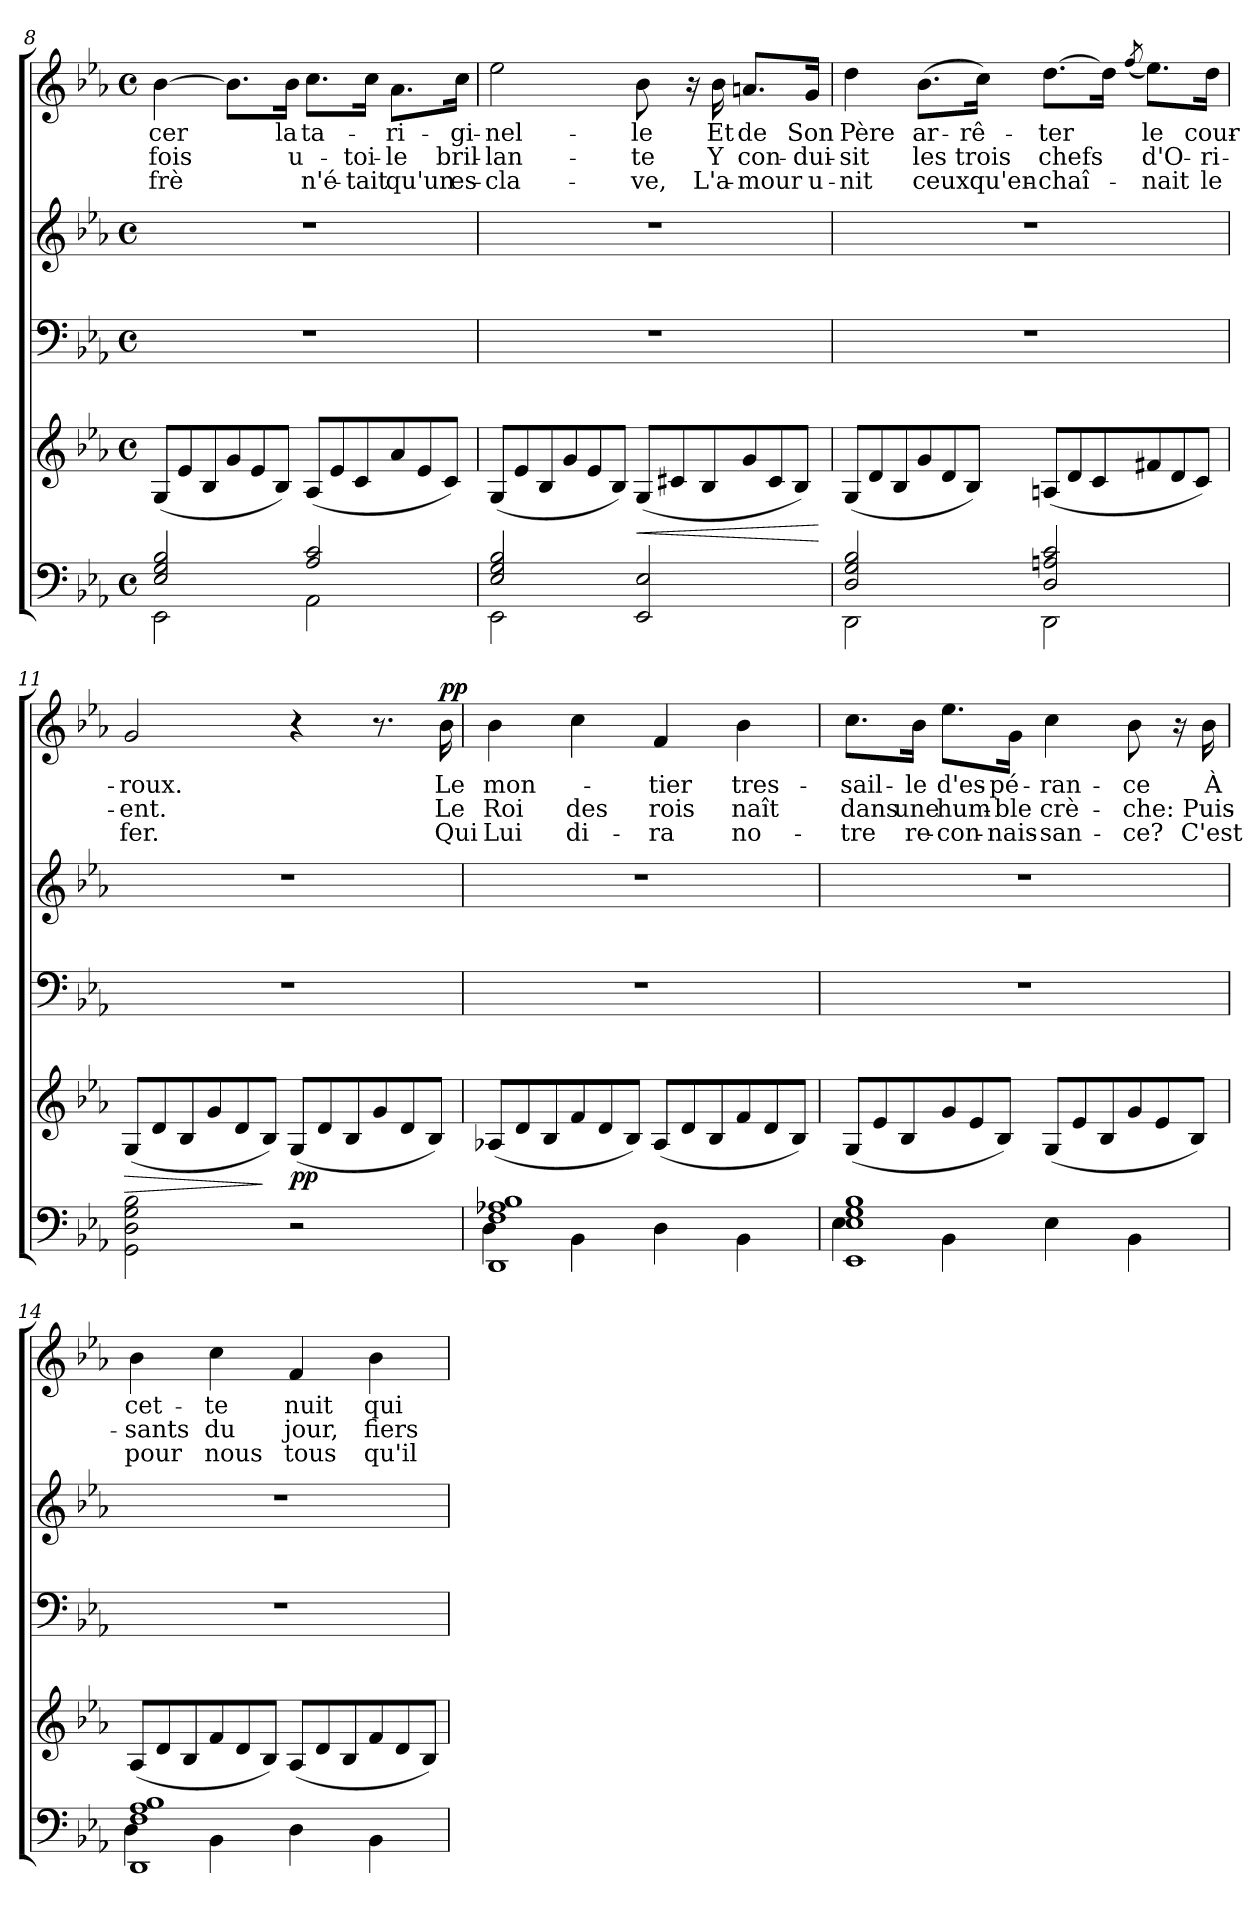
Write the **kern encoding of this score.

**kern	**kern	**dynam	**kern	**kern	**kern	**text	**text	**text	**dynam
*part4	*part4	*part4	*part3	*part2	*part1	*part1	*part1	*part1	*part1
*staff5	*staff4	*staff4/5	*staff3	*staff2	*staff1	*staff1	*staff1	*staff1	*staff1
*clefF4	*clefG2	*	*clefF4	*clefG2	*clefG2	*	*	*	*
*k[b-e-a-]	*k[b-e-a-]	*	*k[b-e-a-]	*k[b-e-a-]	*k[b-e-a-]	*	*	*	*
*E-:	*E-:	*	*E-:	*E-:	*E-:	*	*	*	*
*M4/4	*M4/4	*	*M4/4	*M4/4	*M4/4	*	*	*	*
*met(c)	*met(c)	*	*met(c)	*met(c)	*met(c)	*	*	*	*
=8	=8	=8	=8	=8	=8	=8	=8	=8	=8
*^	*	*	*	*	*	*	*	*	*
*	*	*Xtuplet	*	*	*	*	*	*	*	*
!	!	!	!	!	!	!	!LO:LY:b	!LO:LY:b	!LO:LY:b	!
2E-/ 2G/ 2B-/	2EE-\	(<12G/L	.	1r	1r	[4b-\	-cer	-fois	frè	.
.	.	12e-/	.	.	.	.	.	.	.	.
.	.	12B-/	.	.	.	.	.	.	.	.
.	.	12g/	.	.	.	8.b-\L]	.	.	.	.
.	.	12e-/	.	.	.	.	.	.	.	.
.	.	12B-/J)	.	.	.	.	.	.	.	.
!	!	!	!	!	!	!	!LO:LY:b	!LO:LY:b	!	!
.	.	.	.	.	.	16b-\Jk	la	u-	.	.
!	!	!	!	!	!	!	!LO:LY:b	!	!LO:LY:b	!
2A-/ 2c/	2AA-\	(<12A-/L	.	.	.	8.cc\L	ta-	.	n'é-	.
.	.	12e-/	.	.	.	.	.	.	.	.
.	.	12c/	.	.	.	.	.	.	.	.
!	!	!	!	!	!	!	!	!LO:LY:b	!LO:LY:b	!
.	.	.	.	.	.	16cc\Jk	.	-toi-	-tait	.
!	!	!	!	!	!	!	!LO:LY:b	!LO:LY:b	!LO:LY:b	!
.	.	12a-/	.	.	.	8.a-\L	-ri-	-le	qu'un	.
.	.	12e-/	.	.	.	.	.	.	.	.
.	.	12c/J)	.	.	.	.	.	.	.	.
!	!	!	!	!	!	!	!LO:LY:b	!LO:LY:b	!LO:LY:b	!
.	.	.	.	.	.	16cc\Jk	-gi-	bril-	es-	.
!!LO:PB:g=z
=9	=9	=9	=9	=9	=9	=9	=9	=9	=9	=9
!	!	!	!	!	!	!	!LO:LY:b	!LO:LY:b	!LO:LY:b	!
2E-/ 2G/ 2B-/	2EE-\	(<12G/L	.	1r	1r	2ee-\	-nel-	-lan-	-cla-	.
.	.	12e-/	.	.	.	.	.	.	.	.
.	.	12B-/	.	.	.	.	.	.	.	.
.	.	12g/	.	.	.	.	.	.	.	.
.	.	12e-/	.	.	.	.	.	.	.	.
.	.	12B-/J)	.	.	.	.	.	.	.	.
!	!	!	!LO:HP:b	!	!	!	!LO:LY:b	!LO:LY:b	!LO:LY:b	!
2EE-/ 2E-/	2ryy	(<12G/L	<	.	.	8b-\	-le	-te	-ve,	.
.	.	12c#X/	.	.	.	.	.	.	.	.
.	.	.	.	.	.	16r	.	.	.	.
.	.	12B-/	.	.	.	.	.	.	.	.
!	!	!	!	!	!	!	!LO:LY:b	!LO:LY:b	!LO:LY:b	!
.	.	.	.	.	.	16b-\	Et	Y	L'a-	.
!	!	!	!	!	!	!	!LO:LY:b	!LO:LY:b	!LO:LY:b	!
.	.	12g/	.	.	.	8.an/L	de	con-	-mour	.
.	.	12c#/	.	.	.	.	.	.	.	.
.	.	12B-/J)	.	.	.	.	.	.	.	.
!	!	!	!	!	!	!	!LO:LY:b	!LO:LY:b	!LO:LY:b	!
.	.	.	.	.	.	16g/Jk	Son	-dui-	u-	.
*v	*v	*	*	*	*	*	*	*	*	*
.	.	[	.	.	.	.	.	.	.
=10	=10	=10	=10	=10	=10	=10	=10	=10	=10
*^	*	*	*	*	*	*	*	*	*
!	!	!	!	!	!	!	!LO:LY:b	!LO:LY:b	!LO:LY:b	!
2D/ 2G/ 2B-/	2DD\	(<12G/L	.	1r	1r	4dd\	Père	-sit	-nit	.
.	.	12d/	.	.	.	.	.	.	.	.
.	.	12B-/	.	.	.	.	.	.	.	.
!	!	!	!	!	!	!	!LO:LY:b	!LO:LY:b	!LO:LY:b	!
.	.	12g/	.	.	.	(>8.b-\L	ar-	les	ceux	.
.	.	12d/	.	.	.	.	.	.	.	.
.	.	12B-/J)	.	.	.	.	.	.	.	.
!	!	!	!	!	!	!	!LO:LY:b	!LO:LY:b	!LO:LY:b	!
.	.	.	.	.	.	16cc\Jk)	-rê-	trois	qu'en-	.
!	!	!	!	!	!	!	!LO:LY:b	!LO:LY:b	!LO:LY:b	!
2D/ 2An/ 2c/	2DD\	(<12An/L	.	.	.	[8.dd\L	-ter	chefs	-chaî-	.
.	.	12d/	.	.	.	.	.	.	.	.
.	.	12c/	.	.	.	.	.	.	.	.
.	.	.	.	.	.	16dd\Jk]	.	.	.	.
.	.	.	.	.	.	(<8qff/	.	.	.	.
!	!	!	!	!	!	!	!LO:LY:b	!LO:LY:b	!LO:LY:b	!
.	.	12f#X/	.	.	.	8.ee-\L)	le	d'O-	-nait	.
.	.	12d/	.	.	.	.	.	.	.	.
.	.	12c/J)	.	.	.	.	.	.	.	.
!	!	!	!	!	!	!	!LO:LY:b	!LO:LY:b	!LO:LY:b	!
.	.	.	.	.	.	16dd\Jk	cour-	-ri-	le	.
*v	*v	*	*	*	*	*	*	*	*	*
!!LO:LB:g=z
=11	=11	=11	=11	=11	=11	=11	=11	=11	=11
!	!	!LO:HP:b	!	!	!	!LO:LY:b	!LO:LY:b	!LO:LY:b	!
2GG\ 2D\ 2G\ 2B-\	(<12G/L	>	1r	1r	2g/	-roux.	-ent.	fer.	.
.	12d/	.	.	.	.	.	.	.	.
.	12B-/	.	.	.	.	.	.	.	.
.	12g/	.	.	.	.	.	.	.	.
.	12d/	.	.	.	.	.	.	.	.
.	12B-/J)	]	.	.	.	.	.	.	.
!	!	!LO:DY:b	!	!	!	!	!	!	!
2r	(<12G/L	pp	.	.	4r	.	.	.	.
.	12d/	.	.	.	.	.	.	.	.
.	12B-/	.	.	.	.	.	.	.	.
.	12g/	.	.	.	8.r	.	.	.	.
.	12d/	.	.	.	.	.	.	.	.
.	12B-/J)	.	.	.	.	.	.	.	.
!	!	!	!	!	!	!LO:LY:b	!LO:LY:b	!LO:LY:b	!LO:DY:a
.	.	.	.	.	16b-\	Le	Le	Qui	pp
=12	=12	=12	=12	=12	=12	=12	=12	=12	=12
*^	*	*	*	*	*	*	*	*	*
!	!	!	!	!	!	!	!LO:LY:b	!LO:LY:b	!LO:LY:b	!
1DD 1F 1A-X 1B-	4D\	(<12A-X/L	.	1r	1r	4b-\	mon-	Roi	Lui	.
.	.	12d/	.	.	.	.	.	.	.	.
.	.	12B-/	.	.	.	.	.	.	.	.
!	!	!	!	!	!	!	!	!LO:LY:b	!LO:LY:b	!
.	4BB-\	12f/	.	.	.	4cc\	.	des	di-	.
.	.	12d/	.	.	.	.	.	.	.	.
.	.	12B-/J)	.	.	.	.	.	.	.	.
!	!	!	!	!	!	!	!LO:LY:b	!LO:LY:b	!LO:LY:b	!
.	4D\	(<12A-/L	.	.	.	4f/	-tier	rois	-ra	.
.	.	12d/	.	.	.	.	.	.	.	.
.	.	12B-/	.	.	.	.	.	.	.	.
!	!	!	!	!	!	!	!LO:LY:b	!LO:LY:b	!LO:LY:b	!
.	4BB-\	12f/	.	.	.	4b-\	tres-	naît	no-	.
.	.	12d/	.	.	.	.	.	.	.	.
.	.	12B-/J)	.	.	.	.	.	.	.	.
=13	=13	=13	=13	=13	=13	=13	=13	=13	=13	=13
!	!	!	!	!	!	!	!LO:LY:b	!LO:LY:b	!LO:LY:b	!
1EE- 1E- 1G 1B-	4E-\	(<12G/L	.	1r	1r	8.cc\L	-sail-	dans	-tre	.
.	.	12e-/	.	.	.	.	.	.	.	.
.	.	12B-/	.	.	.	.	.	.	.	.
!	!	!	!	!	!	!	!LO:LY:b	!LO:LY:b	!LO:LY:b	!
.	.	.	.	.	.	16b-\Jk	-le	une	re-	.
!	!	!	!	!	!	!	!LO:LY:b	!LO:LY:b	!LO:LY:b	!
.	4BB-\	12g/	.	.	.	8.ee-\L	d'es-	hum-	-con-	.
.	.	12e-/	.	.	.	.	.	.	.	.
.	.	12B-/J)	.	.	.	.	.	.	.	.
!	!	!	!	!	!	!	!LO:LY:b	!LO:LY:b	!LO:LY:b	!
.	.	.	.	.	.	16g\Jk	-pé-	-ble	-nais-	.
!	!	!	!	!	!	!	!LO:LY:b	!LO:LY:b	!LO:LY:b	!
.	4E-\	(<12G/L	.	.	.	4cc\	-ran-	crè-	-san-	.
.	.	12e-/	.	.	.	.	.	.	.	.
.	.	12B-/	.	.	.	.	.	.	.	.
!	!	!	!	!	!	!	!LO:LY:b	!LO:LY:b	!LO:LY:b	!
.	4BB-\	12g/	.	.	.	8b-\	-ce	-che:	-ce?	.
.	.	12e-/	.	.	.	.	.	.	.	.
.	.	.	.	.	.	16r	.	.	.	.
.	.	12B-/J)	.	.	.	.	.	.	.	.
!	!	!	!	!	!	!	!LO:LY:b	!LO:LY:b	!LO:LY:b	!
.	.	.	.	.	.	16b-\	À	Puis-	C'est	.
!!LO:LB:g=z
=14	=14	=14	=14	=14	=14	=14	=14	=14	=14	=14
!	!	!	!	!	!	!	!LO:LY:b	!LO:LY:b	!LO:LY:b	!
1DD 1F 1A- 1B-	4D\	(<12A-/L	.	1r	1r	4b-\	cet-	-sants	pour	.
.	.	12d/	.	.	.	.	.	.	.	.
.	.	12B-/	.	.	.	.	.	.	.	.
!	!	!	!	!	!	!	!LO:LY:b	!LO:LY:b	!LO:LY:b	!
.	4BB-\	12f/	.	.	.	4cc\	-te	du	nous	.
.	.	12d/	.	.	.	.	.	.	.	.
.	.	12B-/J)	.	.	.	.	.	.	.	.
!	!	!	!	!	!	!	!LO:LY:b	!LO:LY:b	!LO:LY:b	!
.	4D\	(<12A-/L	.	.	.	4f/	nuit	jour,	tous	.
.	.	12d/	.	.	.	.	.	.	.	.
.	.	12B-/	.	.	.	.	.	.	.	.
!	!	!	!	!	!	!	!LO:LY:b	!LO:LY:b	!LO:LY:b	!
.	4BB-\	12f/	.	.	.	4b-\	qui	fiers	qu'il	.
.	.	12d/	.	.	.	.	.	.	.	.
.	.	12B-/J)	.	.	.	.	.	.	.	.
*v	*v	*	*	*	*	*	*	*	*	*
=	=	=	=	=	=	=	=	=	=
*-	*-	*-	*-	*-	*-	*-	*-	*-	*-
